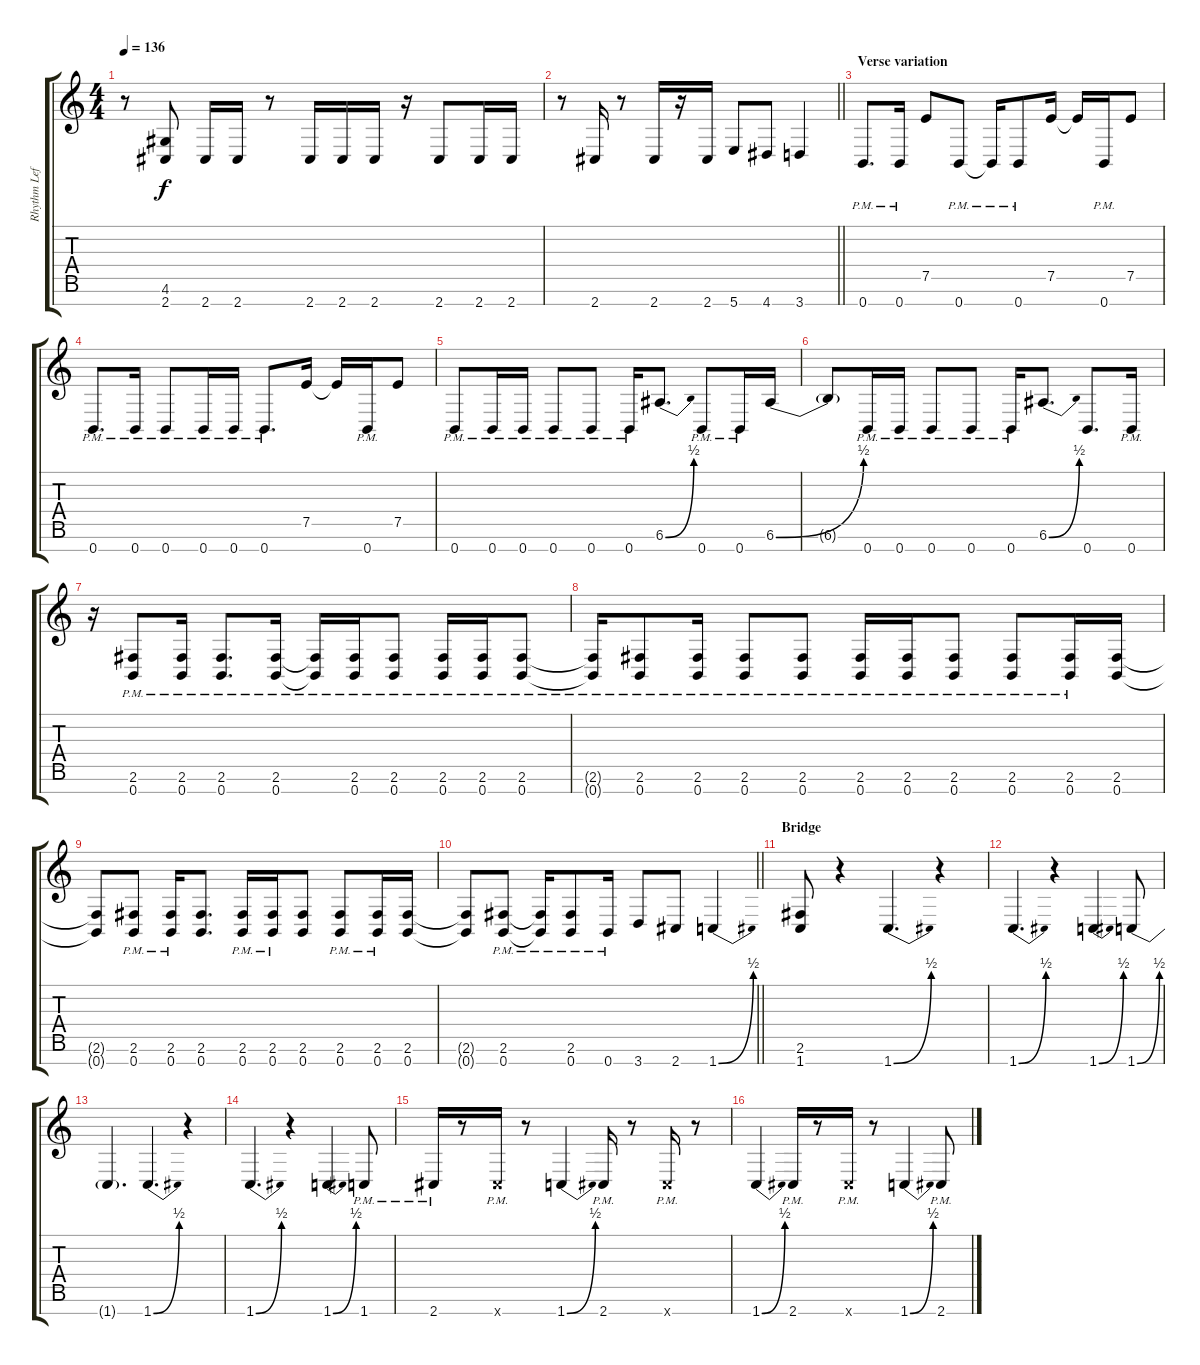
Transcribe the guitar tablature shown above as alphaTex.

\track ("Rhythm Left" "Rhythm Lef") {instrument distortionguitar}
\staff {score tabs}
\tuning (E4 B3 G3 D3 A2 E2 B1) {hide}
\ts (4 4)
\tempo 136
\clef g2
\ks c
r.8{dy f} (4.6 2.7).8 2.7.16 2.7.16 r.8 2.7.16 2.7.16 2.7.16 r.16 2.7.8 2.7.16 2.7.16 |
\barLineRight lightlight
r.8 2.7.16 r.8 2.7.16 r.16 2.7.16 5.7.8 4.7.8 3.7.4 |
\section ("" "Verse variation")
0.7{pm}.8{d} 0.7{pm}.16 7.5.8 0.7{pm}.8 0.7{pm t}.16 0.7{pm}.8 7.5.16 7.5{t}.16 0.7{pm}.16 7.5.8 |
0.7{pm}.8{d} 0.7{pm}.16 0.7{pm}.8 0.7{pm}.16 0.7{pm}.16 0.7{pm}.8{d} 7.5.16 7.5{t}.16 0.7{pm}.16 7.5.8 |
0.7{pm}.8 0.7{pm}.16 0.7{pm}.16 0.7{pm}.8 0.7{pm}.8 0.7{pm}.16 6.6{be (bend 0 0 60 2)}.8{d} 0.7{pm}.8 0.7{pm}.16 6.6{be (bend 0 0 60 2)}.16 |
6.6{t}.8 0.7{pm}.16 0.7{pm}.16 0.7{pm}.8 0.7{pm}.8 0.7{pm}.16 6.6{be (bend 0 0 60 2)}.8{d} 0.7.8{d} 0.7{pm}.16 |
r.16 (2.6{pm} 0.7{pm}).8 (2.6{pm} 0.7{pm}).16 (2.6{pm} 0.7{pm}).8{d} (2.6{pm} 0.7{pm}).16 (2.6{pm t} 0.7{pm t}).16 (2.6{pm} 0.7{pm}).16 (2.6{pm} 0.7{pm}).8 (2.6{pm} 0.7{pm}).16 (2.6{pm} 0.7{pm}).16 (2.6{pm} 0.7{pm}).8 |
(2.6{pm t} 0.7{pm t}).16 (2.6{pm} 0.7{pm}).8 (2.6{pm} 0.7{pm}).16 (2.6{pm} 0.7{pm}).8 (2.6{pm} 0.7{pm}).8 (2.6{pm} 0.7{pm}).16 (2.6{pm} 0.7{pm}).16 (2.6{pm} 0.7{pm}).8 (2.6{pm} 0.7{pm}).8 (2.6{pm} 0.7{pm}).16 (2.6 0.7).16 |
(2.6{t} 0.7{t}).8 (2.6{pm} 0.7{pm}).8 (2.6{pm} 0.7{pm}).16 (2.6 0.7).8{d} (2.6{pm} 0.7{pm}).16 (2.6{pm} 0.7{pm}).16 (2.6 0.7).8 (2.6{pm} 0.7{pm}).8 (2.6{pm} 0.7{pm}).16 (2.6 0.7).16 |
\barLineRight lightlight
(2.6{t} 0.7{t}).8 (2.6{pm} 0.7{pm}).8 (2.6{pm t} 0.7{pm t}).16 (2.6{pm} 0.7{pm}).8 0.7{pm}.16 3.7.8 2.7.8 1.7{be (bend 0 0 60 2)}.4 |
\section ("" "Bridge")
(2.6 1.7).8 r.4 1.7{be (bend 0 0 60 2)}.4{d} r.4 |
1.7{be (bend 0 0 60 2)}.4{d} r.4 1.7{be (bend 0 0 60 2)}.4 1.7{be (bend 0 0 60 2)}.8 |
1.7{t}.4{d} 1.7{be (bend 0 0 60 2)}.4{d} r.4 |
1.7{be (bend 0 0 60 2)}.4{d} r.4 1.7{be (bend 0 0 60 2)}.4 1.7{pm}.8 |
2.7{pm}.16 r.8 2.7{pm x}.16 r.8 1.7{be (bend 0 0 60 2)}.4 2.7{pm}.16 r.8 2.7{pm x}.16 r.8 |
1.7{be (bend 0 0 60 2)}.4 2.7{pm}.16 r.8 2.7{pm x}.16 r.8 1.7{be (bend 0 0 60 2)}.4 2.7{pm}.8
